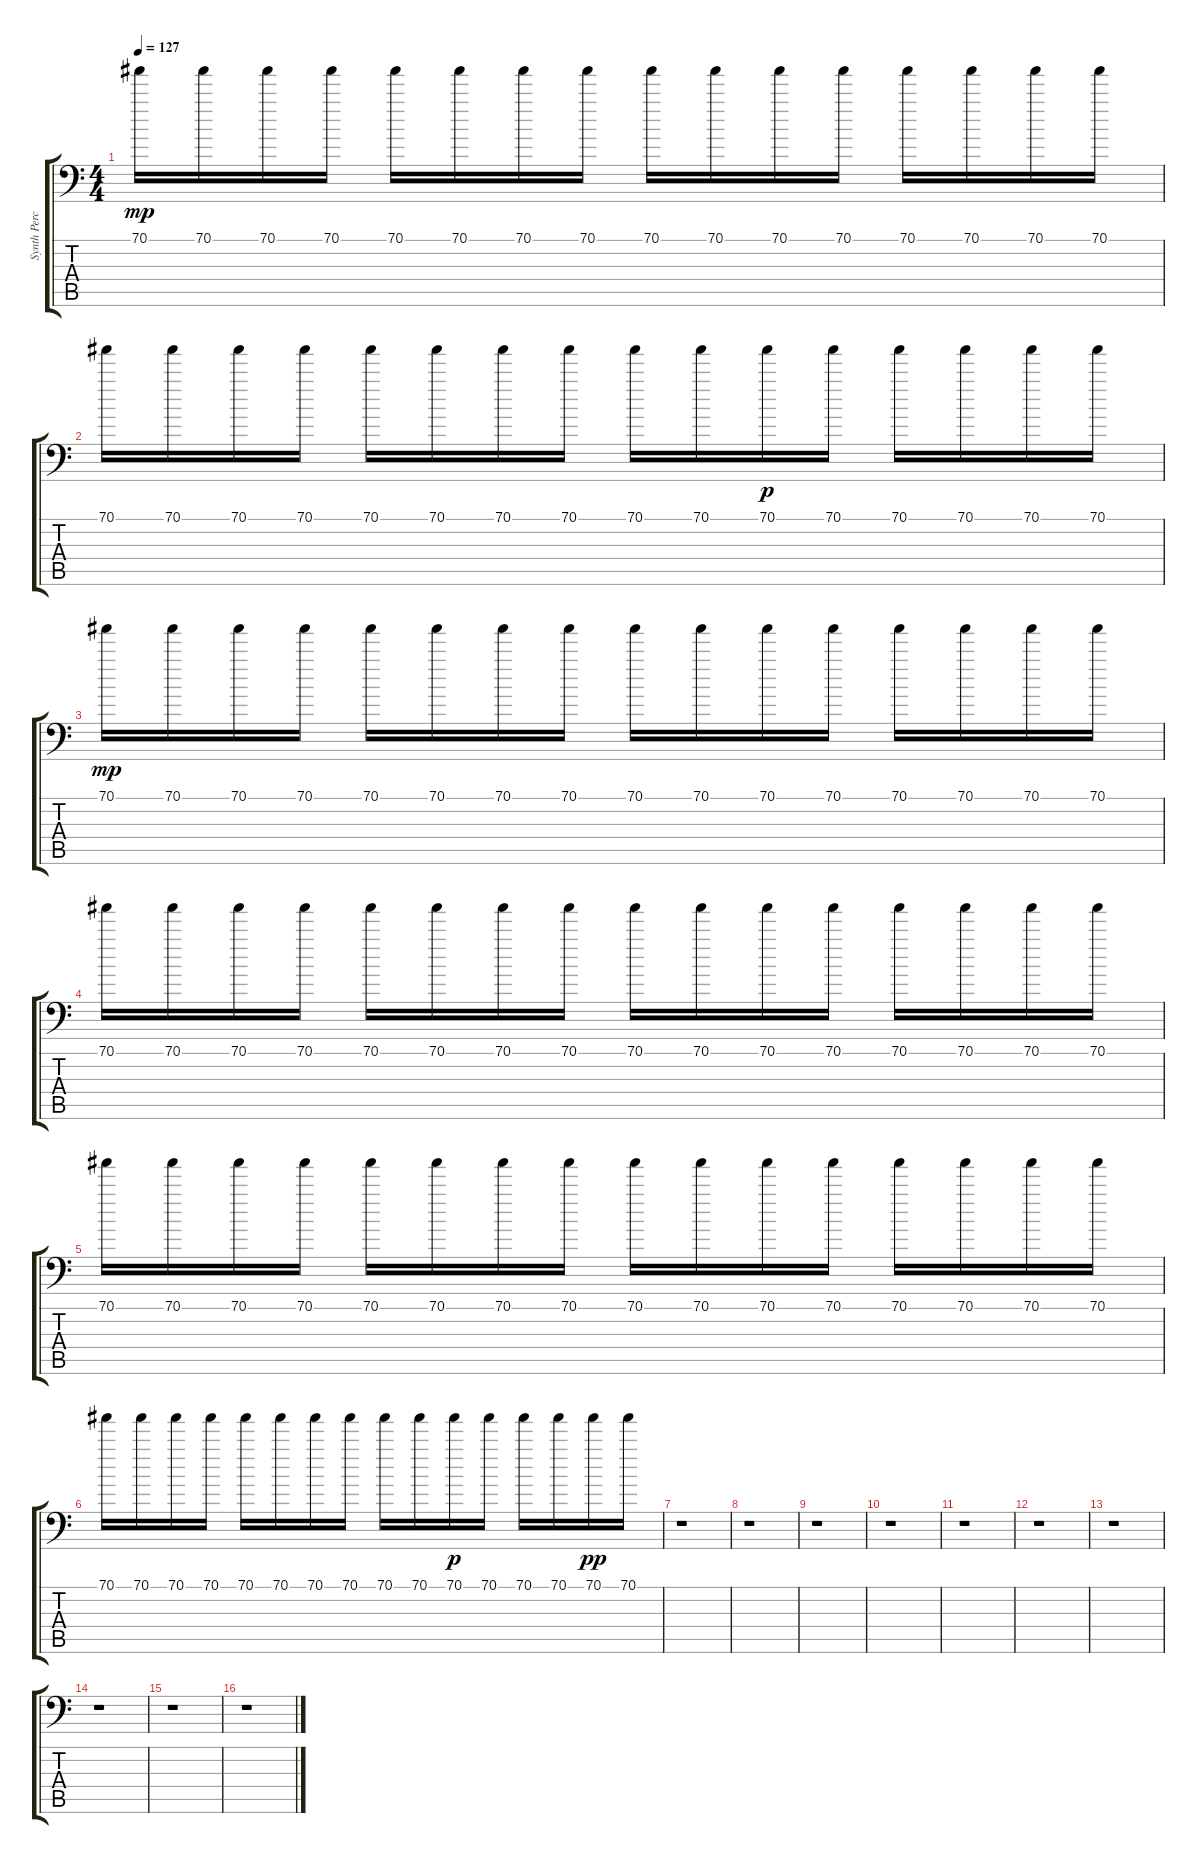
\track ("Synth Percussion" "Synth Perc") {instrument acousticgrandpiano}
\staff {score tabs}
\tuning (C-1 C-1 C-1 C-1 C-1 C-1) {hide}
\ts (4 4)
\tempo 127
\clef f4
\ks c
70.1.16{dy mp} 70.1.16 70.1.16 70.1.16 70.1.16 70.1.16 70.1.16 70.1.16 70.1.16 70.1.16 70.1.16 70.1.16 70.1.16 70.1.16 70.1.16 70.1.16 |
70.1.16 70.1.16 70.1.16 70.1.16 70.1.16 70.1.16 70.1.16 70.1.16 70.1.16 70.1.16 70.1.16{dy p} 70.1.16 70.1.16 70.1.16 70.1.16 70.1.16 |
70.1.16{dy mp} 70.1.16 70.1.16 70.1.16 70.1.16 70.1.16 70.1.16 70.1.16 70.1.16 70.1.16 70.1.16 70.1.16 70.1.16 70.1.16 70.1.16 70.1.16 |
70.1.16 70.1.16 70.1.16 70.1.16 70.1.16 70.1.16 70.1.16 70.1.16 70.1.16 70.1.16 70.1.16 70.1.16 70.1.16 70.1.16 70.1.16 70.1.16 |
70.1.16 70.1.16 70.1.16 70.1.16 70.1.16 70.1.16 70.1.16 70.1.16 70.1.16 70.1.16 70.1.16 70.1.16 70.1.16 70.1.16 70.1.16 70.1.16 |
70.1.16 70.1.16 70.1.16 70.1.16 70.1.16 70.1.16 70.1.16 70.1.16 70.1.16 70.1.16 70.1.16{dy p} 70.1.16 70.1.16 70.1.16 70.1.16{dy pp} 70.1.16 |
r.1 |
r.1 |
r.1 |
r.1 |
r.1 |
r.1 |
r.1 |
r.1 |
r.1 |
r.1
